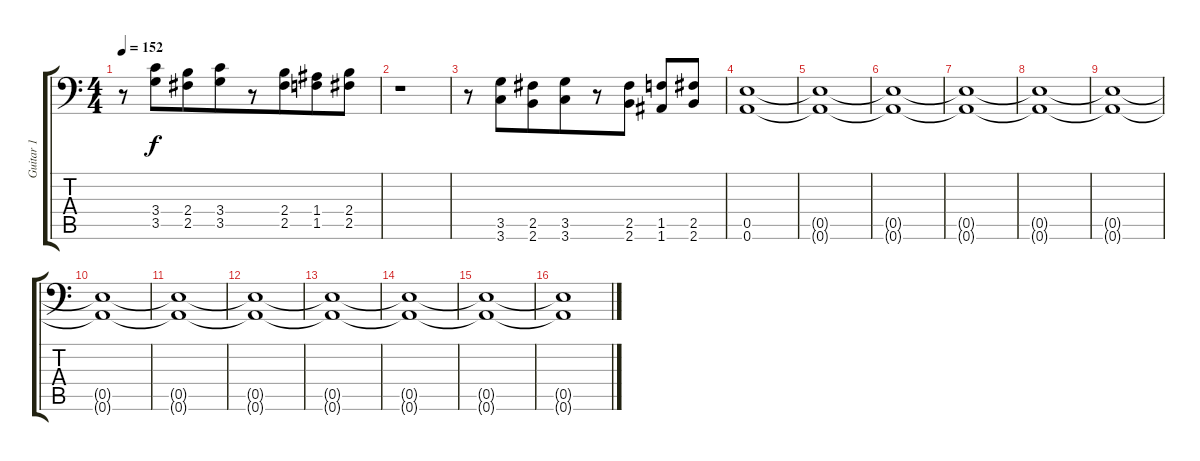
\track ("Guitar 1" "Guitar 1") {instrument distortionguitar}
\staff {score tabs}
\tuning (B3 Gb3 D3 A2 E2 A1) {hide}
\ts (4 4)
\tempo 152
\clef f4
\ks c
r.8{dy f} (3.4 3.5).8{beam merge} (2.4 2.5).8{beam merge} (3.4 3.5).8{beam merge} r.8 (2.4 2.5).8{beam merge} (1.4 1.5).8 (2.4 2.5).8 |
r.1 |
r.8 (3.5 3.6).8{beam merge} (2.5 2.6).8 (3.5 3.6).8{beam merge} r.8 (2.5 2.6).8 (1.5 1.6).8 (2.5 2.6).8 |
(0.5 0.6).1 |
(0.5{t} 0.6{t}).1 |
(0.5{t} 0.6{t}).1 |
(0.5{t} 0.6{t}).1 |
(0.5{t} 0.6{t}).1 |
(0.5{t} 0.6{t}).1 |
(0.5{t} 0.6{t}).1 |
(0.5{t} 0.6{t}).1 |
(0.5{t} 0.6{t}).1 |
(0.5{t} 0.6{t}).1 |
(0.5{t} 0.6{t}).1 |
(0.5{t} 0.6{t}).1 |
(0.5{t} 0.6{t}).1
